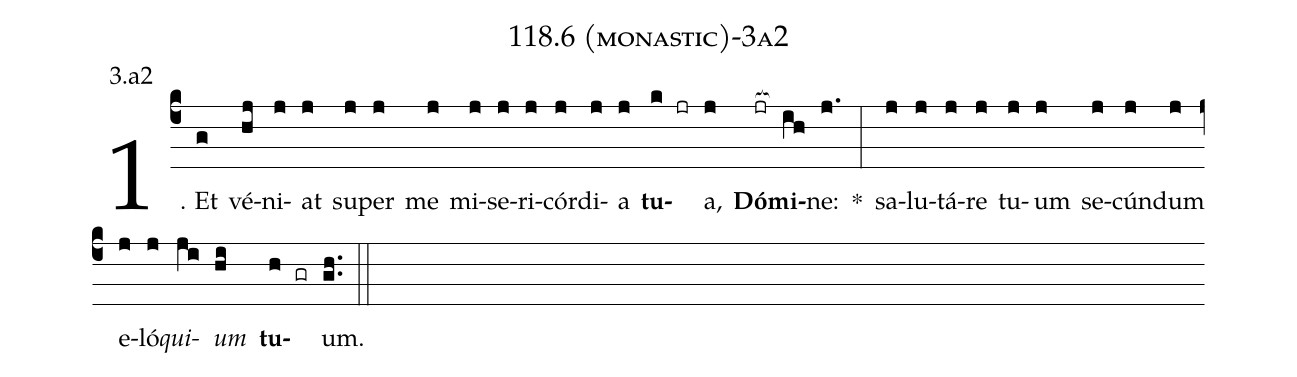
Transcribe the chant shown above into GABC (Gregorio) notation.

name: 118.6 (monastic)-3a2;
annotation: 3.a2;
%%
(c4)1. Et(g) vé(hj)ni(j)at(j) su(j)per(j) me(j) mi(j)se(j)ri(j)cór(j)di(j)a(j) <b>tu</b>(k jr)a,(j) <b>Dó</b>(jr[ocb:1{])<b>mi</b>(ih[ocb:0}])ne:(j.) *(:) sa(j)lu(j)tá(j)re(j) tu(j)um(j) se(j)cún(j)dum(j) e(j)ló(j)<i>qui</i>(ji)<i>um</i>(hi) <b>tu</b>(h gr)um.(gh..) (::)
